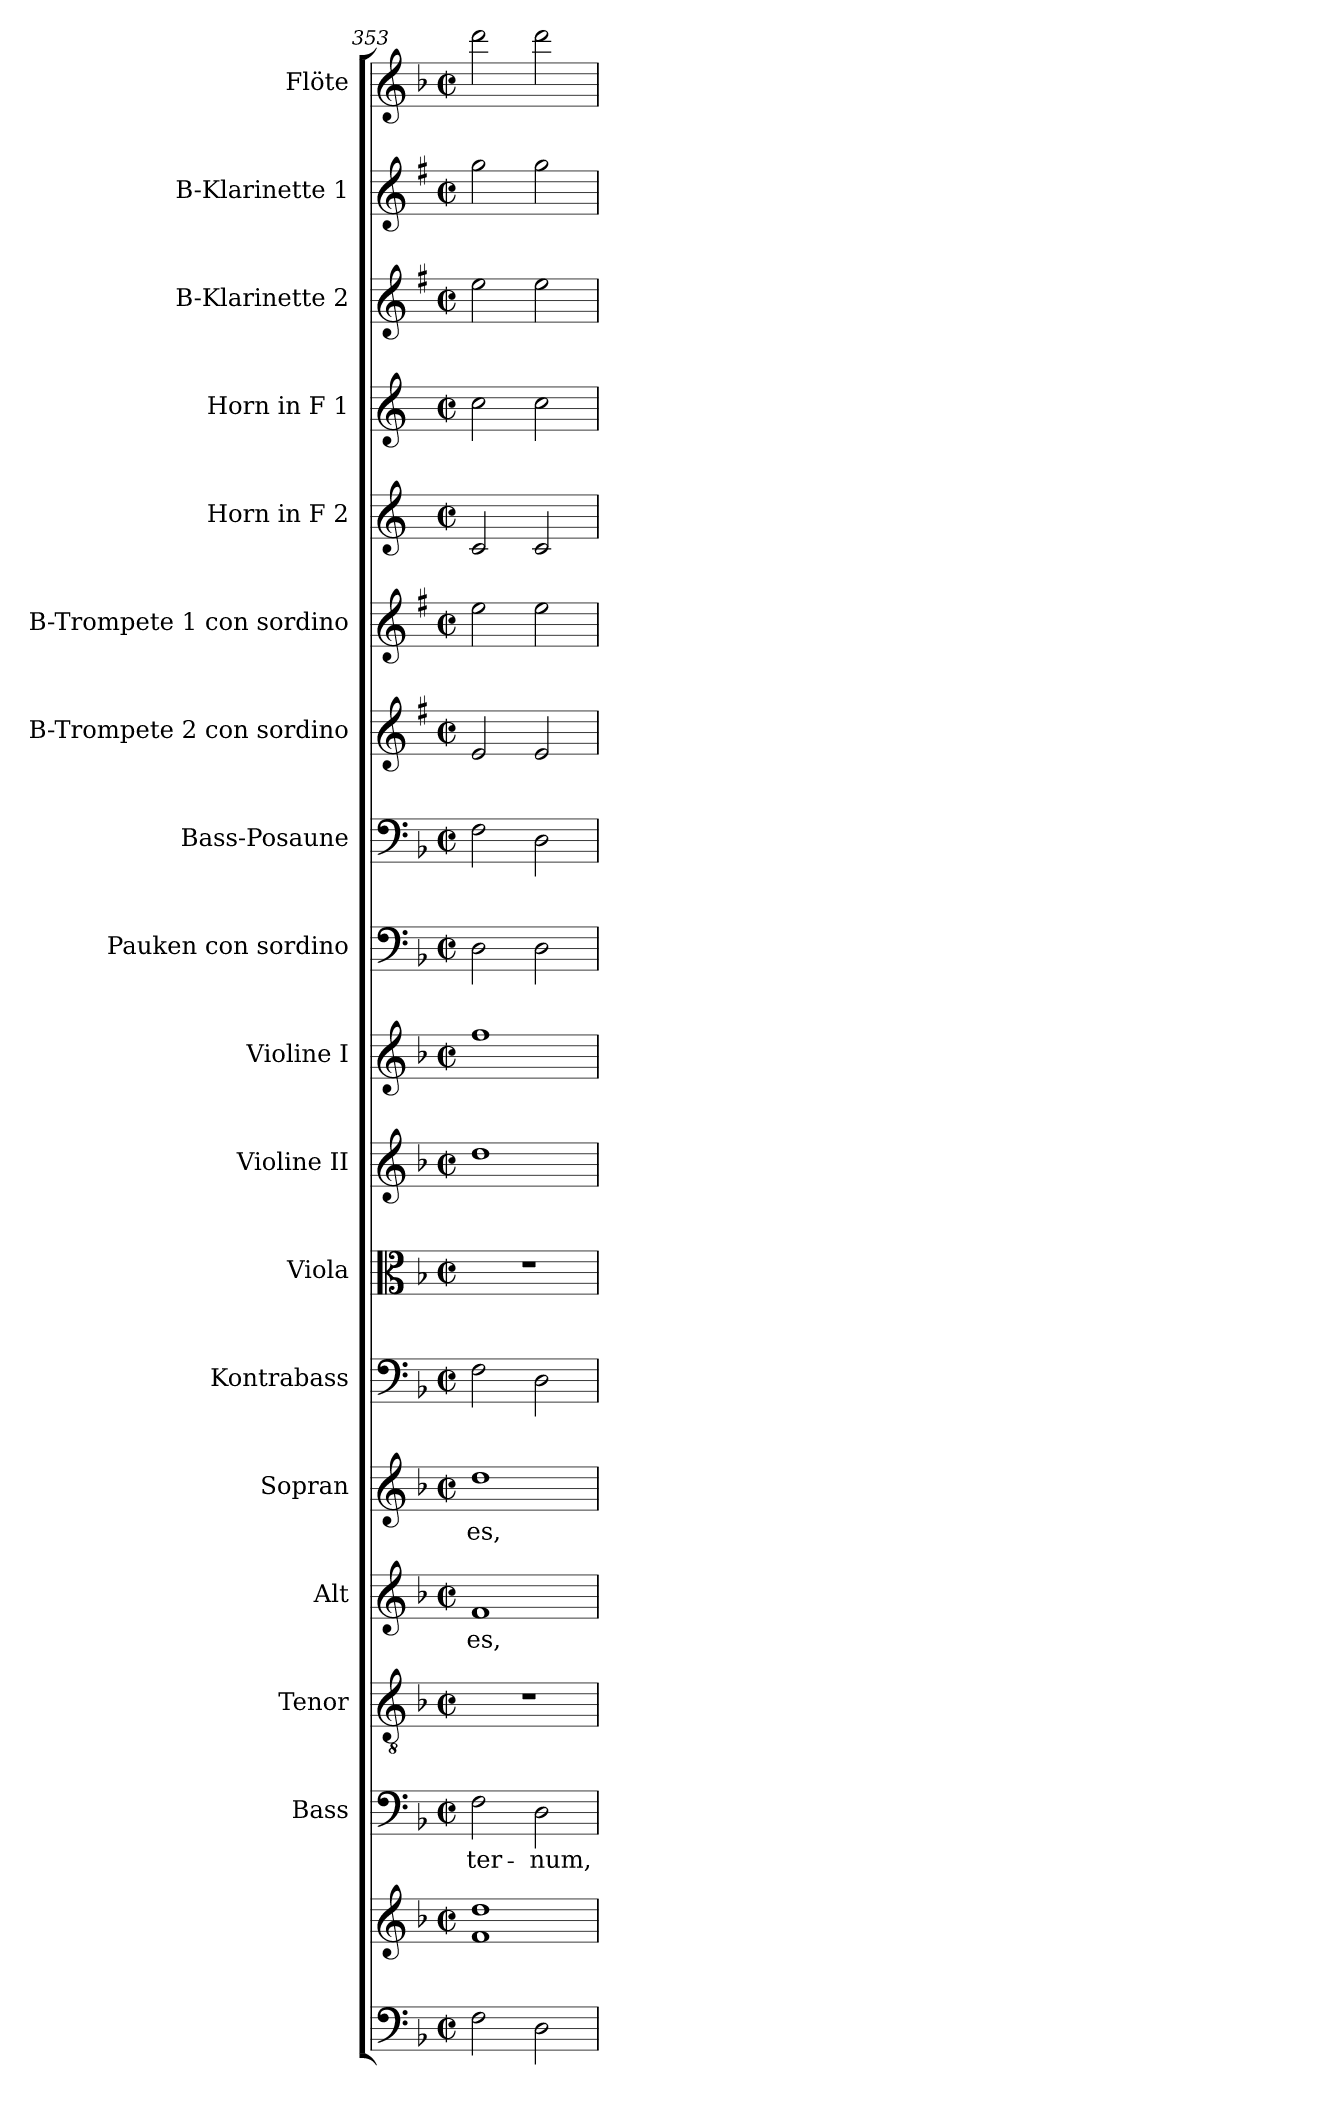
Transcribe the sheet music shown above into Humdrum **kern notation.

**kern	**kern	**kern	**text	**kern	**kern	**text	**kern	**text	**kern	**kern	**kern	**kern	**kern	**kern	**kern	**kern	**kern	**kern	**kern	**kern	**kern
*part18	*part18	*part17	*part17	*part16	*part15	*part15	*part14	*part14	*part13	*part12	*part11	*part10	*part9	*part8	*part7	*part6	*part5	*part4	*part3	*part2	*part1
*staff19	*staff18	*staff17	*staff17	*staff16	*staff15	*staff15	*staff14	*staff14	*staff13	*staff12	*staff11	*staff10	*staff9	*staff8	*staff7	*staff6	*staff5	*staff4	*staff3	*staff2	*staff1
*	*	*I"Bass	*	*I"Tenor	*I"Alt	*	*I"Sopran	*	*I"Kontrabass	*I"Viola	*I"Violine II	*I"Violine I	*I"Pauken con sordino	*I"Bass-Posaune	*I"B-Trompete 2 con sordino	*I"B-Trompete 1 con sordino	*I"Horn in F 2	*I"Horn in F 1	*I"B-Klarinette 2	*I"B-Klarinette 1	*I"Flöte
*	*	*I'B.	*	*I'T.	*I'A.	*	*I'S.	*	*I'Kb.	*I'Vla.	*I'Vl. II	*I'Vl. I	*I'Pk.	*I'B. Pos.	*I'B Trp. 2	*I'B Trp. 1	*	*	*I'B Kl. 2	*I'B Kl. 1	*I'Fl.
*clefF4	*clefG2	*clefF4	*	*clefGv2	*clefG2	*	*clefG2	*	*clefF4	*clefC3	*clefG2	*clefG2	*clefF4	*clefF4	*clefG2	*clefG2	*clefG2	*clefG2	*clefG2	*clefG2	*clefG2
*	*	*	*	*	*	*	*	*	*ITrd7c12	*	*	*	*	*	*ITrd1c2	*ITrd1c2	*ITrd4c7	*ITrd4c7	*ITrd1c2	*ITrd1c2	*
*k[b-]	*k[b-]	*k[b-]	*	*k[b-]	*k[b-]	*	*k[b-]	*	*k[b-]	*k[b-]	*k[b-]	*k[b-]	*k[b-]	*k[b-]	*k[b-]	*k[b-]	*k[b-]	*k[b-]	*k[b-]	*k[b-]	*k[b-]
*F:	*F:	*F:	*	*F:	*F:	*	*F:	*	*F:	*F:	*F:	*F:	*F:	*F:	*F:	*F:	*F:	*F:	*F:	*F:	*F:
*M2/2	*M2/2	*M2/2	*	*M2/2	*M2/2	*	*M2/2	*	*M2/2	*M2/2	*M2/2	*M2/2	*M2/2	*M2/2	*M2/2	*M2/2	*M2/2	*M2/2	*M2/2	*M2/2	*M2/2
*met(c|)	*met(c|)	*met(c|)	*	*met(c|)	*met(c|)	*	*met(c|)	*	*met(c|)	*met(c|)	*met(c|)	*met(c|)	*met(c|)	*met(c|)	*met(c|)	*met(c|)	*met(c|)	*met(c|)	*met(c|)	*met(c|)	*met(c|)
=353	=353	=353	=353	=353	=353	=353	=353	=353	=353	=353	=353	=353	=353	=353	=353	=353	=353	=353	=353	=353	=353
*	*^	*	*	*	*	*	*	*	*	*	*	*	*	*	*	*	*	*	*	*	*
!	!	!	!	!LO:LY:b	!	!	!LO:LY:b	!	!LO:LY:b	!	!	!	!	!	!	!	!	!	!	!	!	!
2F\	1dd	1f	2F\	-ter-	1r	1f	es,	1dd	es,	2FF\	1r	1dd	1ff	2D\	2F\	2d/	2dd\	2F/	2f\	2dd\	2ff\	2ddd\
!	!	!	!	!LO:LY:b	!	!	!	!	!	!	!	!	!	!	!	!	!	!	!	!	!	!
2D\	.	.	2D\	-num,	.	.	.	.	.	2DD\	.	.	.	2D\	2D\	2d/	2dd\	2F/	2f\	2dd\	2ff\	2ddd\
*	*v	*v	*	*	*	*	*	*	*	*	*	*	*	*	*	*	*	*	*	*	*	*
=	=	=	=	=	=	=	=	=	=	=	=	=	=	=	=	=	=	=	=	=	=
*-	*-	*-	*-	*-	*-	*-	*-	*-	*-	*-	*-	*-	*-	*-	*-	*-	*-	*-	*-	*-	*-
